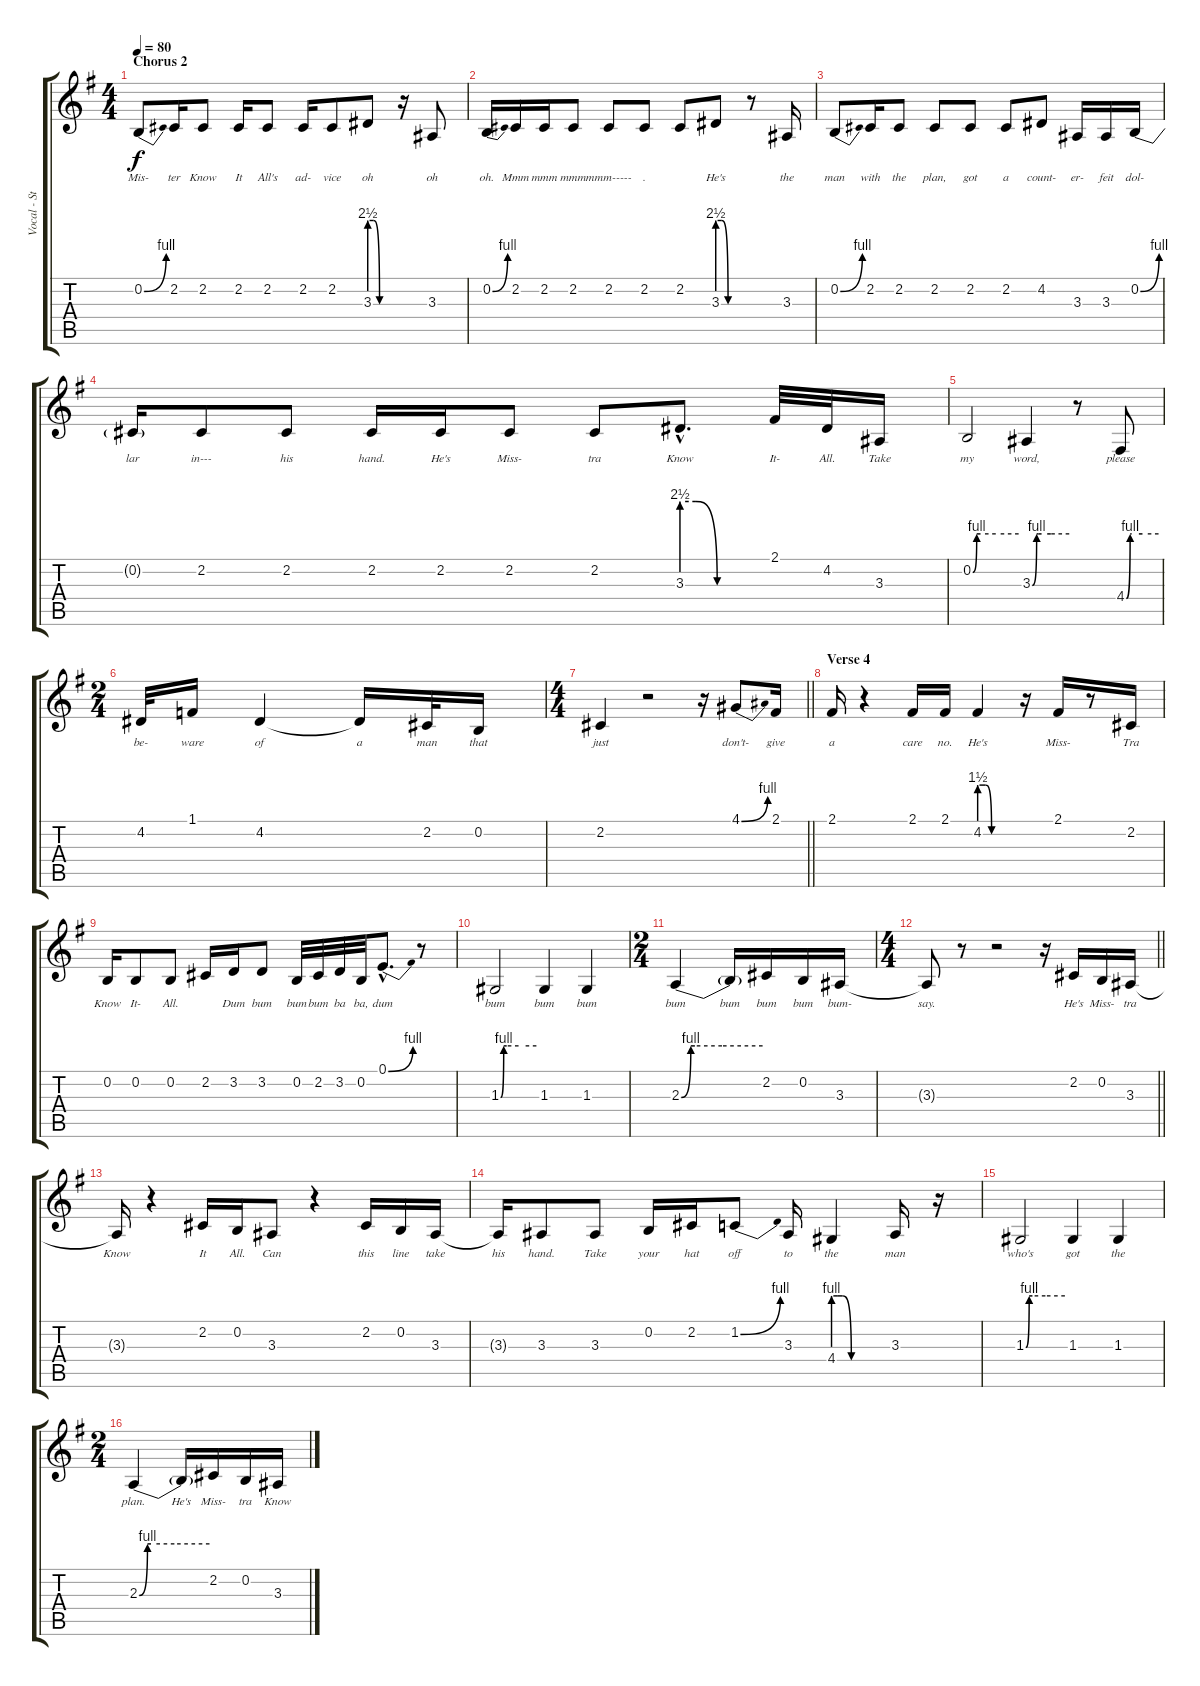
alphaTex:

\track ("Vocal - Stevie Wonder" "Vocal - St") {instrument altosax}
\staff {score tabs}
\tuning (E4 B3 G3 D3 A2 E2) {hide}
\ts (4 4)
\section ("" "Chorus 2")
\tempo 80
\clef g2
\ks g
0.2{be (bend 0 0 60 4)}.8{lyrics (0 "Mis-") lyrics (1 "") lyrics (2 "") lyrics (3 "") lyrics (4 "") dy f} 2.2.16{lyrics (0 "ter") lyrics (1 "") lyrics (2 "") lyrics (3 "") lyrics (4 "")} 2.2.8{lyrics (0 "Know") lyrics (1 "") lyrics (2 "") lyrics (3 "") lyrics (4 "")} 2.2.16{lyrics (0 "It") lyrics (1 "") lyrics (2 "") lyrics (3 "") lyrics (4 "")} 2.2.8{lyrics (0 "All's") lyrics (1 "") lyrics (2 "") lyrics (3 "") lyrics (4 "")} 2.2.16{lyrics (0 "ad-") lyrics (1 "") lyrics (2 "") lyrics (3 "") lyrics (4 "")} 2.2.8{lyrics (0 "vice") lyrics (1 "") lyrics (2 "") lyrics (3 "") lyrics (4 "")} 3.3{be (custom 0 10 10 10 25 0 40 0 60 0)}.8{lyrics (0 "oh") lyrics (1 "") lyrics (2 "") lyrics (3 "") lyrics (4 "")} r.16 3.3.8{lyrics (0 "oh") lyrics (1 "") lyrics (2 "") lyrics (3 "") lyrics (4 "")} |
0.2{be (bend 0 0 60 4)}.16{lyrics (0 "oh.") lyrics (1 "") lyrics (2 "") lyrics (3 "") lyrics (4 "")} 2.2.16{lyrics (0 "Mmm") lyrics (1 "") lyrics (2 "") lyrics (3 "") lyrics (4 "")} 2.2.16{lyrics (0 "mmm") lyrics (1 "") lyrics (2 "") lyrics (3 "") lyrics (4 "")} 2.2.8{lyrics (0 "mmm") lyrics (1 "") lyrics (2 "") lyrics (3 "") lyrics (4 "")} 2.2.8{lyrics (0 "mmm-----") lyrics (1 "") lyrics (2 "") lyrics (3 "") lyrics (4 "")} 2.2.8{lyrics (0 ".") lyrics (1 "") lyrics (2 "") lyrics (3 "") lyrics (4 "")} 2.2.8{lyrics (0 "") lyrics (1 "") lyrics (2 "") lyrics (3 "") lyrics (4 "")} 3.3{be (custom 0 10 10 10 25 0 40 0 60 0)}.8{lyrics (0 "He's") lyrics (1 "") lyrics (2 "") lyrics (3 "") lyrics (4 "")} r.8 3.3.16{lyrics (0 "the") lyrics (1 "") lyrics (2 "") lyrics (3 "") lyrics (4 "")} |
0.2{be (bend 0 0 60 4)}.8{lyrics (0 "man") lyrics (1 "") lyrics (2 "") lyrics (3 "") lyrics (4 "")} 2.2.16{lyrics (0 "with") lyrics (1 "") lyrics (2 "") lyrics (3 "") lyrics (4 "")} 2.2.8{lyrics (0 "the") lyrics (1 "") lyrics (2 "") lyrics (3 "") lyrics (4 "")} 2.2.8{lyrics (0 "plan,") lyrics (1 "") lyrics (2 "") lyrics (3 "") lyrics (4 "")} 2.2.8{lyrics (0 "got") lyrics (1 "") lyrics (2 "") lyrics (3 "") lyrics (4 "")} 2.2.8{lyrics (0 "a") lyrics (1 "") lyrics (2 "") lyrics (3 "") lyrics (4 "")} 4.2.8{lyrics (0 "count-") lyrics (1 "") lyrics (2 "") lyrics (3 "") lyrics (4 "")} 3.3.16{lyrics (0 "er-") lyrics (1 "") lyrics (2 "") lyrics (3 "") lyrics (4 "")} 3.3.16{lyrics (0 "feit") lyrics (1 "") lyrics (2 "") lyrics (3 "") lyrics (4 "")} 0.2{be (bend 0 0 60 4)}.16{lyrics (0 "dol-") lyrics (1 "") lyrics (2 "") lyrics (3 "") lyrics (4 "")} |
0.2{t}.16{lyrics (0 "lar") lyrics (1 "") lyrics (2 "") lyrics (3 "") lyrics (4 "")} 2.2.8{lyrics (0 "in---") lyrics (1 "") lyrics (2 "") lyrics (3 "") lyrics (4 "")} 2.2.8{lyrics (0 "his") lyrics (1 "") lyrics (2 "") lyrics (3 "") lyrics (4 "")} 2.2.16{lyrics (0 "hand.") lyrics (1 "") lyrics (2 "") lyrics (3 "") lyrics (4 "")} 2.2.16{lyrics (0 "He's") lyrics (1 "") lyrics (2 "") lyrics (3 "") lyrics (4 "")} 2.2.8{lyrics (0 "Miss-") lyrics (1 "") lyrics (2 "") lyrics (3 "") lyrics (4 "")} 2.2.8{lyrics (0 "tra") lyrics (1 "") lyrics (2 "") lyrics (3 "") lyrics (4 "")} 3.3{be (custom 0 10 10 10 25 0 40 0 60 0) hac}.8{d lyrics (0 "Know") lyrics (1 "") lyrics (2 "") lyrics (3 "") lyrics (4 "")} 2.1.32{lyrics (0 "It-") lyrics (1 "") lyrics (2 "") lyrics (3 "") lyrics (4 "")} 4.2.32{lyrics (0 "All.") lyrics (1 "") lyrics (2 "") lyrics (3 "") lyrics (4 "")} 3.3.16{lyrics (0 "Take") lyrics (1 "") lyrics (2 "") lyrics (3 "") lyrics (4 "")} |
0.2{be (custom 0 0 5 4 10 4 30 4 60 4)}.2{lyrics (0 "my") lyrics (1 "") lyrics (2 "") lyrics (3 "") lyrics (4 "")} 3.3{be (custom 0 0 7 4 10 4 15 4 30 4 60 4)}.4{lyrics (0 "word,") lyrics (1 "") lyrics (2 "") lyrics (3 "") lyrics (4 "")} r.8 4.4{be (custom 0 0 7 4 10 4 30 4 60 4)}.8{lyrics (0 "please") lyrics (1 "") lyrics (2 "") lyrics (3 "") lyrics (4 "")} |
\ts (2 4)
4.2.32{lyrics (0 "be-") lyrics (1 "") lyrics (2 "") lyrics (3 "") lyrics (4 "")} 1.1.16{lyrics (0 "ware") lyrics (1 "") lyrics (2 "") lyrics (3 "") lyrics (4 "")} 4.2.4{lyrics (0 "of") lyrics (1 "") lyrics (2 "") lyrics (3 "") lyrics (4 "")} 4.2{t}.16{lyrics (0 "a") lyrics (1 "") lyrics (2 "") lyrics (3 "") lyrics (4 "")} 2.2.32{lyrics (0 "man") lyrics (1 "") lyrics (2 "") lyrics (3 "") lyrics (4 "")} 0.2.16{lyrics (0 "that") lyrics (1 "") lyrics (2 "") lyrics (3 "") lyrics (4 "")} |
\ts (4 4)
\barLineRight lightlight
2.2.4{lyrics (0 "just") lyrics (1 "") lyrics (2 "") lyrics (3 "") lyrics (4 "")} r.2 r.16 4.1{be (bend 0 0 60 4)}.8{lyrics (0 "don't-") lyrics (1 "") lyrics (2 "") lyrics (3 "") lyrics (4 "")} 2.1.16{lyrics (0 "give") lyrics (1 "") lyrics (2 "") lyrics (3 "") lyrics (4 "")} |
\section ("" "Verse 4")
2.1.16{lyrics (0 "a") lyrics (1 "") lyrics (2 "") lyrics (3 "") lyrics (4 "")} r.4 2.1.16{lyrics (0 "care") lyrics (1 "") lyrics (2 "") lyrics (3 "") lyrics (4 "")} 2.1.16{lyrics (0 "no.") lyrics (1 "") lyrics (2 "") lyrics (3 "") lyrics (4 "")} 4.2{be (custom 0 6 10 6 20 0 40 0 60 0)}.4{lyrics (0 "He's") lyrics (1 "") lyrics (2 "") lyrics (3 "") lyrics (4 "")} r.16 2.1.16{lyrics (0 "Miss-") lyrics (1 "") lyrics (2 "") lyrics (3 "") lyrics (4 "")} r.8 2.2.16{lyrics (0 "Tra") lyrics (1 "") lyrics (2 "") lyrics (3 "") lyrics (4 "")} |
0.2.16{lyrics (0 "Know") lyrics (1 "") lyrics (2 "") lyrics (3 "") lyrics (4 "")} 0.2.8{lyrics (0 "It-") lyrics (1 "") lyrics (2 "") lyrics (3 "") lyrics (4 "")} 0.2.8{lyrics (0 "All.") lyrics (1 "") lyrics (2 "") lyrics (3 "") lyrics (4 "")} 2.2.16{lyrics (0 "") lyrics (1 "") lyrics (2 "") lyrics (3 "") lyrics (4 "")} 3.2.16{lyrics (0 "Dum") lyrics (1 "") lyrics (2 "") lyrics (3 "") lyrics (4 "")} 3.2.8{lyrics (0 "bum") lyrics (1 "") lyrics (2 "") lyrics (3 "") lyrics (4 "")} 0.2.32{lyrics (0 "bum") lyrics (1 "") lyrics (2 "") lyrics (3 "") lyrics (4 "")} 2.2.32{lyrics (0 "bum") lyrics (1 "") lyrics (2 "") lyrics (3 "") lyrics (4 "")} 3.2.32{lyrics (0 "ba") lyrics (1 "") lyrics (2 "") lyrics (3 "") lyrics (4 "")} 0.2.32{lyrics (0 "ba,") lyrics (1 "") lyrics (2 "") lyrics (3 "") lyrics (4 "")} 0.1{be (bend 0 0 60 4) hac}.8{d lyrics (0 "dum") lyrics (1 "") lyrics (2 "") lyrics (3 "") lyrics (4 "")} r.8 |
1.3{be (custom 0 0 5 4 10 4 30 4 60 4)}.2{lyrics (0 "bum") lyrics (1 "") lyrics (2 "") lyrics (3 "") lyrics (4 "")} 1.3.4{lyrics (0 "bum") lyrics (1 "") lyrics (2 "") lyrics (3 "") lyrics (4 "")} 1.3.4{lyrics (0 "bum") lyrics (1 "") lyrics (2 "") lyrics (3 "") lyrics (4 "")} |
\ts (2 4)
2.3{be (custom 0 0 7 4 10 4 30 4 60 4)}.4{lyrics (0 "bum") lyrics (1 "") lyrics (2 "") lyrics (3 "") lyrics (4 "")} 2.3{t}.16{lyrics (0 "bum") lyrics (1 "") lyrics (2 "") lyrics (3 "") lyrics (4 "")} 2.2.16{lyrics (0 "bum") lyrics (1 "") lyrics (2 "") lyrics (3 "") lyrics (4 "")} 0.2.16{lyrics (0 "bum") lyrics (1 "") lyrics (2 "") lyrics (3 "") lyrics (4 "")} 3.3.16{lyrics (0 "bum-") lyrics (1 "") lyrics (2 "") lyrics (3 "") lyrics (4 "")} |
\ts (4 4)
\barLineRight lightlight
3.3{t}.8{lyrics (0 "say.") lyrics (1 "") lyrics (2 "") lyrics (3 "") lyrics (4 "")} r.8 r.2 r.16 2.2.16{lyrics (0 "He's") lyrics (1 "") lyrics (2 "") lyrics (3 "") lyrics (4 "")} 0.2.16{lyrics (0 "Miss-") lyrics (1 "") lyrics (2 "") lyrics (3 "") lyrics (4 "")} 3.3.16{lyrics (0 "tra") lyrics (1 "") lyrics (2 "") lyrics (3 "") lyrics (4 "")} |
3.3{t}.16{lyrics (0 "Know") lyrics (1 "") lyrics (2 "") lyrics (3 "") lyrics (4 "")} r.4 2.2.16{lyrics (0 "It") lyrics (1 "") lyrics (2 "") lyrics (3 "") lyrics (4 "")} 0.2.16{lyrics (0 "All.") lyrics (1 "") lyrics (2 "") lyrics (3 "") lyrics (4 "")} 3.3.8{lyrics (0 "Can") lyrics (1 "") lyrics (2 "") lyrics (3 "") lyrics (4 "")} r.4 2.2.16{lyrics (0 "this") lyrics (1 "") lyrics (2 "") lyrics (3 "") lyrics (4 "")} 0.2.16{lyrics (0 "line") lyrics (1 "") lyrics (2 "") lyrics (3 "") lyrics (4 "")} 3.3.16{lyrics (0 "take") lyrics (1 "") lyrics (2 "") lyrics (3 "") lyrics (4 "")} |
3.3{t}.16{lyrics (0 "his") lyrics (1 "") lyrics (2 "") lyrics (3 "") lyrics (4 "")} 3.3.8{lyrics (0 "hand.") lyrics (1 "") lyrics (2 "") lyrics (3 "") lyrics (4 "")} 3.3.8{lyrics (0 "Take") lyrics (1 "") lyrics (2 "") lyrics (3 "") lyrics (4 "")} 0.2.16{lyrics (0 "your") lyrics (1 "") lyrics (2 "") lyrics (3 "") lyrics (4 "")} 2.2.16{lyrics (0 "hat") lyrics (1 "") lyrics (2 "") lyrics (3 "") lyrics (4 "")} 1.2{be (bend 0 0 60 4)}.8{lyrics (0 "off") lyrics (1 "") lyrics (2 "") lyrics (3 "") lyrics (4 "")} 3.3.16{lyrics (0 "to") lyrics (1 "") lyrics (2 "") lyrics (3 "") lyrics (4 "")} 4.4{be (custom 0 4 5 4 10 4 20 0 40 0 60 0)}.4{lyrics (0 "the") lyrics (1 "") lyrics (2 "") lyrics (3 "") lyrics (4 "")} 3.3.16{lyrics (0 "man") lyrics (1 "") lyrics (2 "") lyrics (3 "") lyrics (4 "")} r.16 |
1.3{be (custom 0 0 5 4 10 4 30 4 60 4)}.2{lyrics (0 "who's") lyrics (1 "") lyrics (2 "") lyrics (3 "") lyrics (4 "")} 1.3.4{lyrics (0 "got") lyrics (1 "") lyrics (2 "") lyrics (3 "") lyrics (4 "")} 1.3.4{lyrics (0 "the") lyrics (1 "") lyrics (2 "") lyrics (3 "") lyrics (4 "")} |
\ts (2 4)
2.3{be (custom 0 0 7 4 10 4 30 4 60 4)}.4{lyrics (0 "plan.") lyrics (1 "") lyrics (2 "") lyrics (3 "") lyrics (4 "")} 2.3{t}.16{lyrics (0 "He's") lyrics (1 "") lyrics (2 "") lyrics (3 "") lyrics (4 "")} 2.2.16{lyrics (0 "Miss-") lyrics (1 "") lyrics (2 "") lyrics (3 "") lyrics (4 "")} 0.2.16{lyrics (0 "tra") lyrics (1 "") lyrics (2 "") lyrics (3 "") lyrics (4 "")} 3.3.16{lyrics (0 "Know") lyrics (1 "") lyrics (2 "") lyrics (3 "") lyrics (4 "")}
